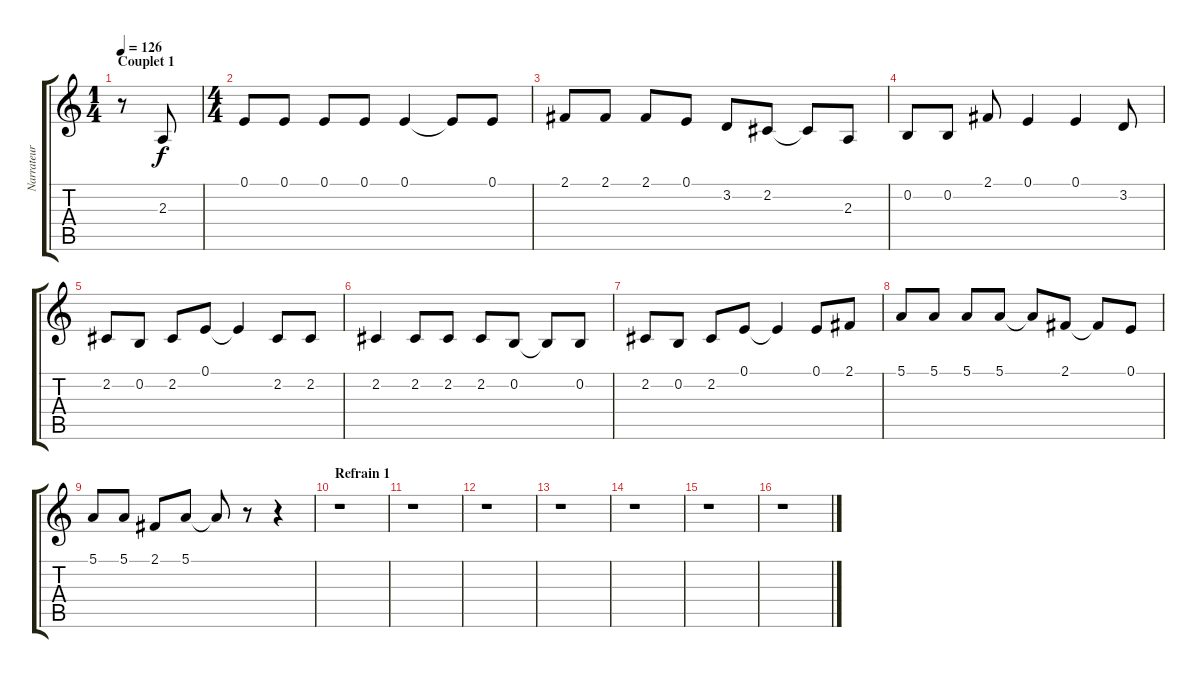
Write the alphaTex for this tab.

\track ("Narrateur" "Narrateur") {instrument voiceoohs}
\staff {score tabs}
\tuning (E4 B3 G3 D3 A2 E2) {hide}
\ts (1 4)
\section ("" "Couplet 1")
\tempo 126
\clef g2
\ks c
r.8{dy f instrument voiceoohs} 2.3.8 |
\ts (4 4)
0.1.8 0.1.8 0.1.8 0.1.8 0.1.4 0.1{t}.8 0.1.8 |
2.1.8 2.1.8 2.1.8 0.1.8 3.2.8 2.2.8 2.2{t}.8 2.3.8 |
0.2.8 0.2.8 2.1.8 0.1.4 0.1.4 3.2.8 |
2.2.8 0.2.8 2.2.8 0.1.8 0.1{t}.4 2.2.8 2.2.8 |
2.2.4 2.2.8 2.2.8 2.2.8 0.2.8 0.2{t}.8 0.2.8 |
2.2.8 0.2.8 2.2.8 0.1.8 0.1{t}.4 0.1.8 2.1.8 |
5.1.8 5.1.8 5.1.8 5.1.8 5.1{t}.8 2.1.8 2.1{t}.8 0.1.8 |
5.1.8 5.1.8 2.1.8 5.1.8 5.1{t}.8 r.8 r.4 |
\section ("" "Refrain 1")
r.1 |
r.1 |
r.1 |
r.1 |
r.1 |
r.1 |
r.1
